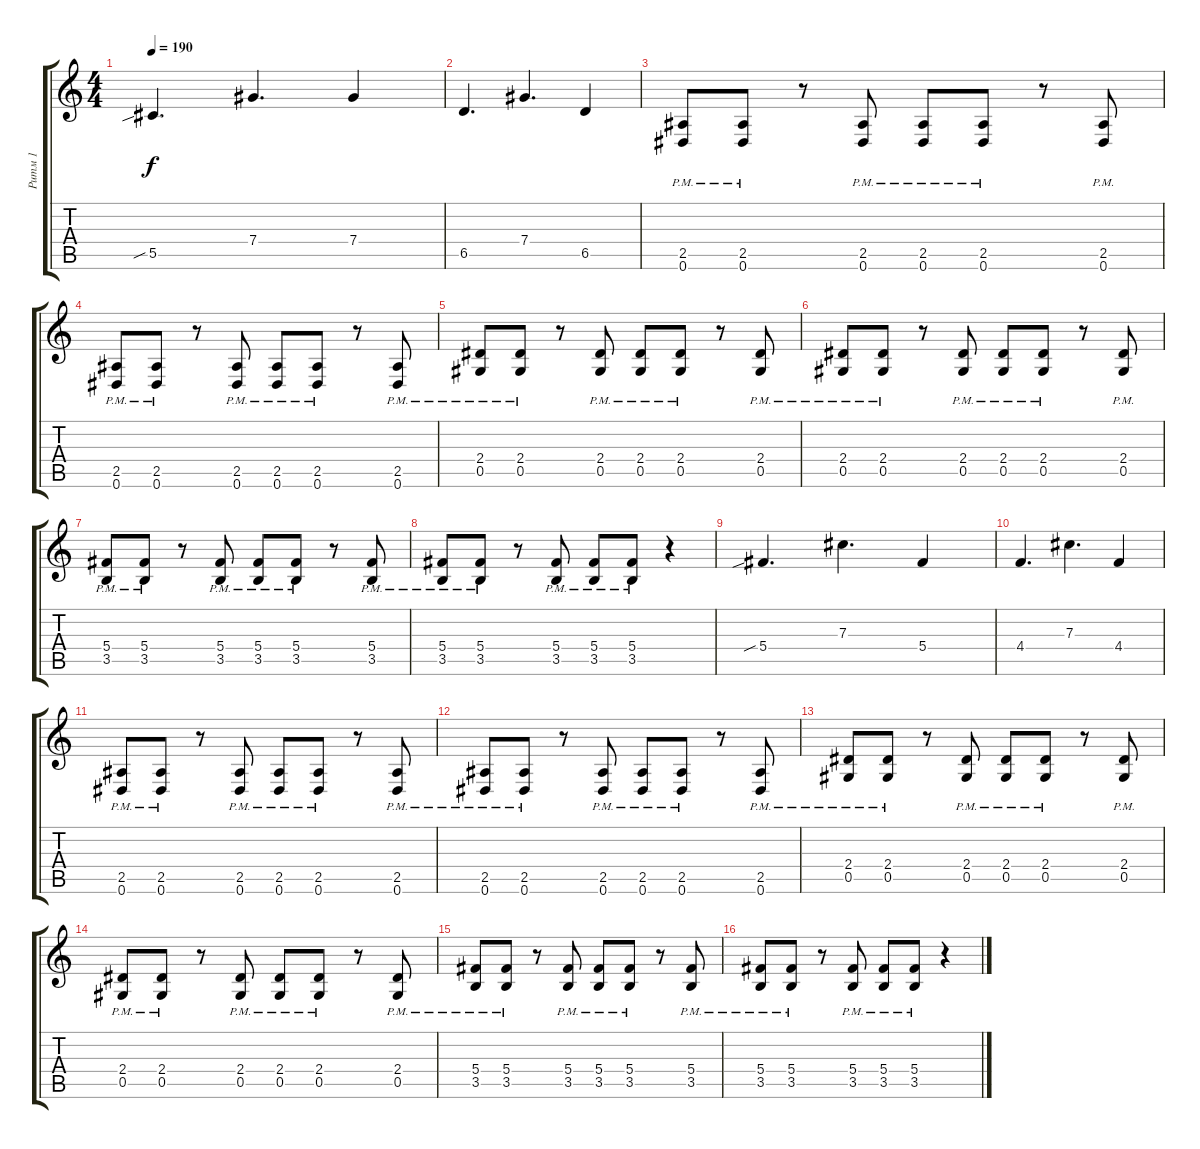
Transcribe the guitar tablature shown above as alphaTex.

\track ("Ритм 1" "Ритм 1") {instrument distortionguitar}
\staff {score tabs}
\tuning (Eb4 Bb3 Gb3 Db3 Ab2 Eb2) {hide}
\ts (4 4)
\tempo 190
\clef g2
\ks c
5.5{sib}.4{d dy f} 7.4.4{d} 7.4.4 |
6.5.4{d} 7.4.4{d} 6.5.4 |
(2.5{pm} 0.6{pm}).8 (2.5{pm} 0.6{pm}).8 r.8 (2.5{pm} 0.6{pm}).8 (2.5{pm} 0.6{pm}).8 (2.5{pm} 0.6{pm}).8 r.8 (2.5{pm} 0.6{pm}).8 |
(2.5{pm} 0.6{pm}).8 (2.5{pm} 0.6{pm}).8 r.8 (2.5{pm} 0.6{pm}).8 (2.5{pm} 0.6{pm}).8 (2.5{pm} 0.6{pm}).8 r.8 (2.5{pm} 0.6{pm}).8 |
(2.4{pm} 0.5{pm}).8 (2.4{pm} 0.5{pm}).8 r.8 (2.4{pm} 0.5{pm}).8 (2.4{pm} 0.5{pm}).8 (2.4{pm} 0.5{pm}).8 r.8 (2.4{pm} 0.5{pm}).8 |
(2.4{pm} 0.5{pm}).8 (2.4{pm} 0.5{pm}).8 r.8 (2.4{pm} 0.5{pm}).8 (2.4{pm} 0.5{pm}).8 (2.4{pm} 0.5{pm}).8 r.8 (2.4{pm} 0.5{pm}).8 |
(5.4{pm} 3.5{pm}).8 (5.4{pm} 3.5{pm}).8 r.8 (5.4{pm} 3.5{pm}).8 (5.4{pm} 3.5{pm}).8 (5.4{pm} 3.5{pm}).8 r.8 (5.4{pm} 3.5{pm}).8 |
(5.4{pm} 3.5{pm}).8 (5.4{pm} 3.5{pm}).8 r.8 (5.4{pm} 3.5{pm}).8 (5.4{pm} 3.5{pm}).8 (5.4{pm} 3.5{pm}).8 r.4 |
5.4{sib}.4{d} 7.3.4{d} 5.4.4 |
4.4.4{d} 7.3.4{d} 4.4.4 |
(2.5{pm} 0.6{pm}).8 (2.5{pm} 0.6{pm}).8 r.8 (2.5{pm} 0.6{pm}).8 (2.5{pm} 0.6{pm}).8 (2.5{pm} 0.6{pm}).8 r.8 (2.5{pm} 0.6{pm}).8 |
(2.5{pm} 0.6{pm}).8 (2.5{pm} 0.6{pm}).8 r.8 (2.5{pm} 0.6{pm}).8 (2.5{pm} 0.6{pm}).8 (2.5{pm} 0.6{pm}).8 r.8 (2.5{pm} 0.6{pm}).8 |
(2.4{pm} 0.5{pm}).8 (2.4{pm} 0.5{pm}).8 r.8 (2.4{pm} 0.5{pm}).8 (2.4{pm} 0.5{pm}).8 (2.4{pm} 0.5{pm}).8 r.8 (2.4{pm} 0.5{pm}).8 |
(2.4{pm} 0.5{pm}).8 (2.4{pm} 0.5{pm}).8 r.8 (2.4{pm} 0.5{pm}).8 (2.4{pm} 0.5{pm}).8 (2.4{pm} 0.5{pm}).8 r.8 (2.4{pm} 0.5{pm}).8 |
(5.4{pm} 3.5{pm}).8 (5.4{pm} 3.5{pm}).8 r.8 (5.4{pm} 3.5{pm}).8 (5.4{pm} 3.5{pm}).8 (5.4{pm} 3.5{pm}).8 r.8 (5.4{pm} 3.5{pm}).8 |
(5.4{pm} 3.5{pm}).8 (5.4{pm} 3.5{pm}).8 r.8 (5.4{pm} 3.5{pm}).8 (5.4{pm} 3.5{pm}).8 (5.4{pm} 3.5{pm}).8 r.4
